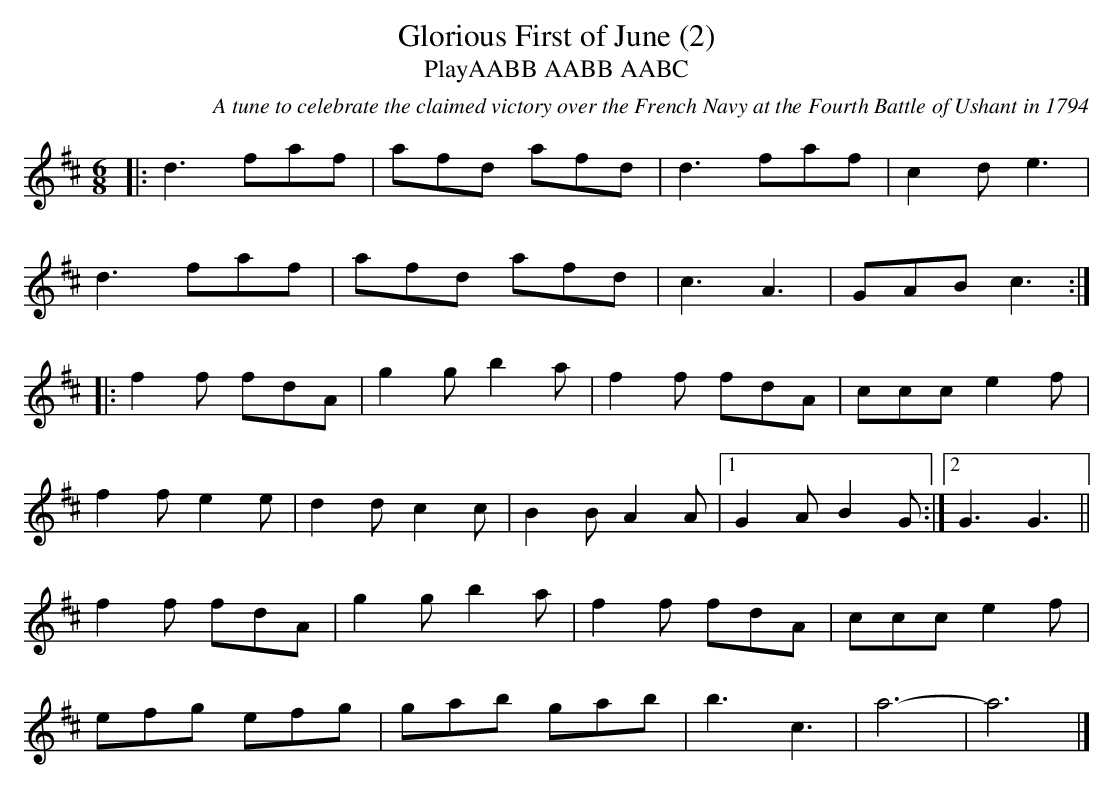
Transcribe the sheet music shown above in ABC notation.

X:1
T:Glorious First of June (2)
C:A tune to celebrate the claimed victory over the French Navy at the Fourth Battle of Ushant in 1794
T:PlayAABB AABB AABC
M:6/8
L:1/8
K:Dmaj
V:1
|:d3faf|afd afd|d3faf|c2de3|
d3faf|afd afd|c3A3|GAB c3:|
|:f2f fdA|g2g b2a|f2f fdA|ccc e2f|
f2f e2e|d2d c2c|B2B A2A|1G2AB2G:|2G3G3||
f2f fdA|g2g b2a|f2f fdA|ccc e2f|
efg efg|gab gab|b3c3|a6-|a6|]
